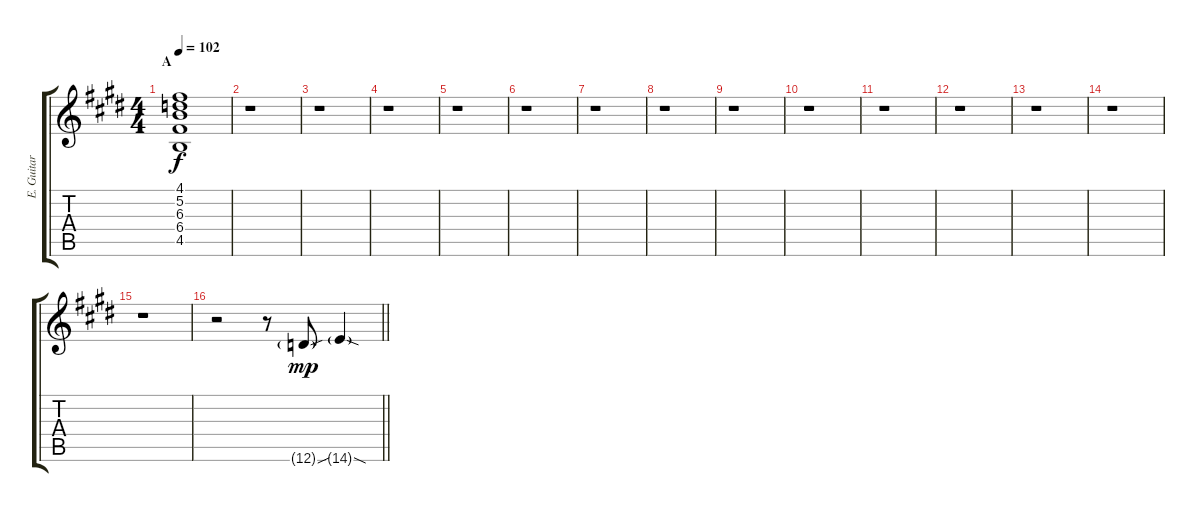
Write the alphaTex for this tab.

\track ("E. Guitar II" "E. Guitar ") {instrument overdrivenguitar}
\staff {score tabs}
\tuning (D4 A3 F3 C3 G2 D2) {hide}
\ts (4 4)
\section ("" "A")
\tempo 102
\clef g2
\ks e
(4.1 5.2 6.3 6.4 4.5).1{dy f} |
r.1 |
r.1 |
r.1 |
r.1 |
r.1 |
r.1 |
r.1 |
r.1 |
r.1 |
r.1 |
r.1 |
r.1 |
r.1 |
r.1 |
\barLineRight lightlight
r.2 r.8 12.6{sou g}.8{dy mp} 14.6{sod g}.4
